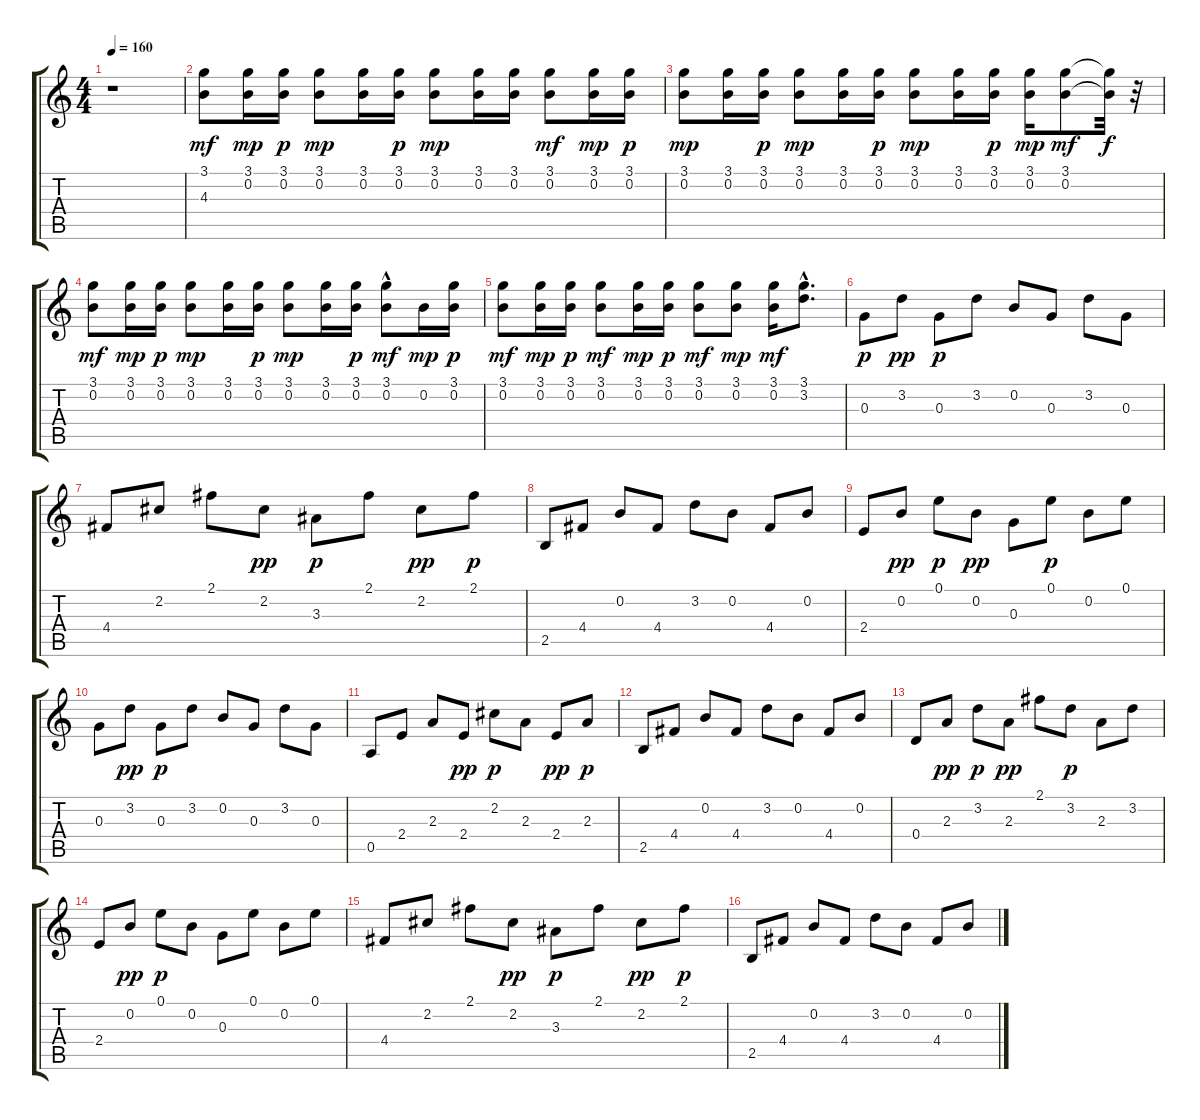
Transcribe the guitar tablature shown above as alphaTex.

\track "" {instrument overdrivenguitar}
\staff {score tabs}
\tuning (E4 B3 G3 D3 A2 D2) {hide}
\ts (4 4)
\tempo 160
\clef g2
\ks c
r.1{dy mf instrument overdrivenguitar} |
(3.1 4.3).8 (3.1 0.2).16{dy mp} (3.1 0.2).16{dy p} (3.1 0.2).8{dy mp} (3.1 0.2).16 (3.1 0.2).16{dy p} (3.1 0.2).8{dy mp} (3.1 0.2).16 (3.1 0.2).16 (3.1 0.2).8{dy mf} (3.1 0.2).16{dy mp} (3.1 0.2).16{dy p} |
(3.1 0.2).8{dy mp} (3.1 0.2).16 (3.1 0.2).16{dy p} (3.1 0.2).8{dy mp} (3.1 0.2).16 (3.1 0.2).16{dy p} (3.1 0.2).8{dy mp} (3.1 0.2).16 (3.1 0.2).16{dy p} (3.1 0.2).16{dy mp} (3.1 0.2).8{dy mf} (3.1{t} 0.2{t}).32{dy f} r.32 |
(3.1 0.2).8{dy mf} (3.1 0.2).16{dy mp} (3.1 0.2).16{dy p} (3.1 0.2).8{dy mp} (3.1 0.2).16 (3.1 0.2).16{dy p} (3.1 0.2).8{dy mp} (3.1 0.2).16 (3.1 0.2).16{dy p} (3.1{hac} 0.2).8{dy mf} 0.2.16{dy mp} (3.1 0.2).16{dy p} |
(3.1 0.2).8{dy mf} (3.1 0.2).16{dy mp} (3.1 0.2).16{dy p} (3.1 0.2).8{dy mf} (3.1 0.2).16{dy mp} (3.1 0.2).16{dy p} (3.1 0.2).8{dy mf} (3.1 0.2).8{dy mp} (3.1 0.2).16{dy mf} (3.1{hac} 3.2{hac}).8{d} |
0.3.8{dy p} 3.2.8{dy pp} 0.3.8{dy p} 3.2.8 0.2.8 0.3.8 3.2.8 0.3.8 |
4.4.8 2.2.8 2.1.8 2.2.8{dy pp} 3.3.8{dy p} 2.1.8 2.2.8{dy pp} 2.1.8{dy p} |
2.5.8 4.4.8 0.2.8 4.4.8 3.2.8 0.2.8 4.4.8 0.2.8 |
2.4.8 0.2.8{dy pp} 0.1.8{dy p} 0.2.8{dy pp} 0.3.8 0.1.8{dy p} 0.2.8 0.1.8 |
0.3.8 3.2.8{dy pp} 0.3.8{dy p} 3.2.8 0.2.8 0.3.8 3.2.8 0.3.8 |
0.5.8 2.4.8 2.3.8 2.4.8{dy pp} 2.2.8{dy p} 2.3.8 2.4.8{dy pp} 2.3.8{dy p} |
2.5.8 4.4.8 0.2.8 4.4.8 3.2.8 0.2.8 4.4.8 0.2.8 |
0.4.8 2.3.8{dy pp} 3.2.8{dy p} 2.3.8{dy pp} 2.1.8 3.2.8{dy p} 2.3.8 3.2.8 |
2.4.8 0.2.8{dy pp} 0.1.8{dy p} 0.2.8 0.3.8 0.1.8 0.2.8 0.1.8 |
4.4.8 2.2.8 2.1.8 2.2.8{dy pp} 3.3.8{dy p} 2.1.8 2.2.8{dy pp} 2.1.8{dy p} |
2.5.8 4.4.8 0.2.8 4.4.8 3.2.8 0.2.8 4.4.8 0.2.8
